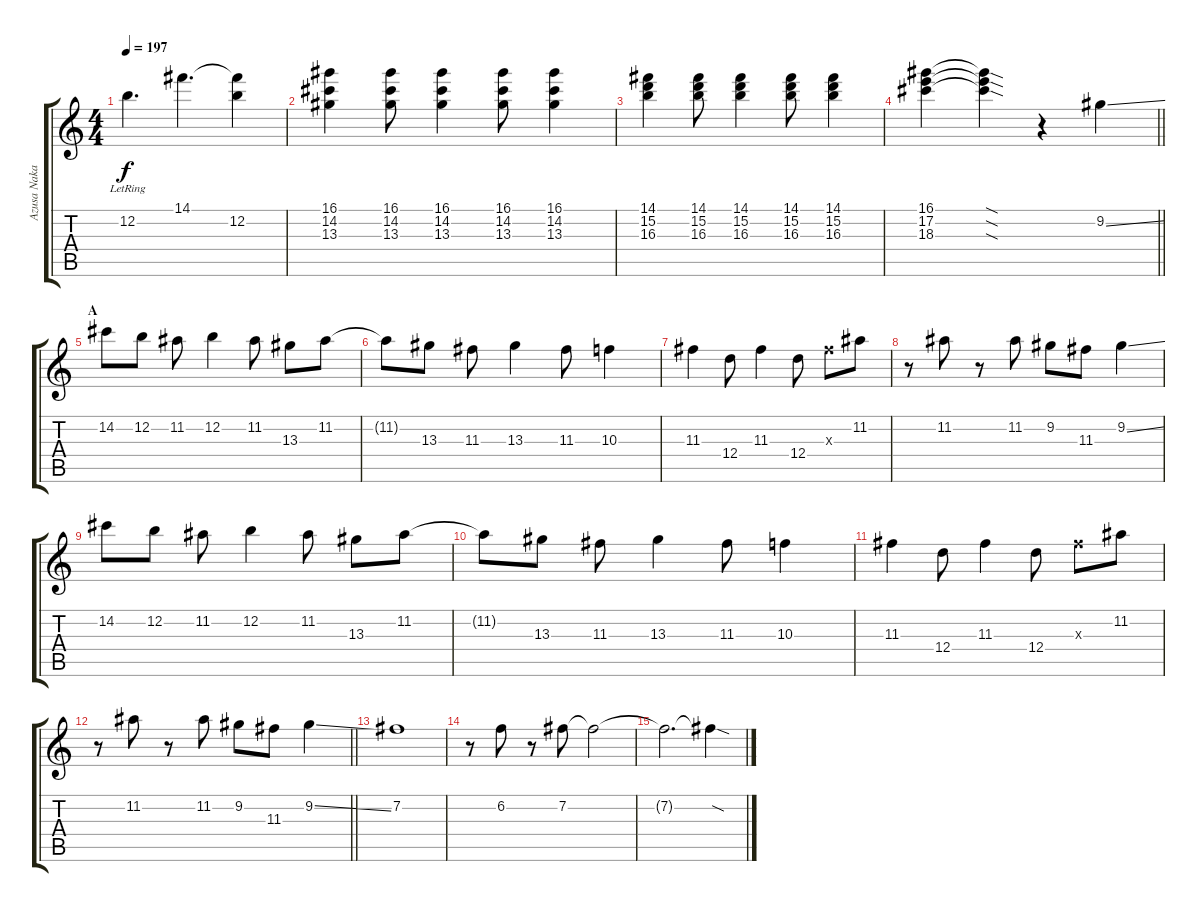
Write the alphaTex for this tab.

\track ("Azusa Nakano" "Azusa Naka") {instrument overdrivenguitar}
\staff {score tabs}
\tuning (E4 B3 G3 D3 A2 E2) {hide}
\ts (4 4)
\tempo 197
\clef g2
\ks c
12.2{lr}.4{d dy f} 14.1.4{d} (14.1{t} 12.2).4 |
(16.1 14.2 13.3).4 (16.1 14.2 13.3).8 (16.1 14.2 13.3).4 (16.1 14.2 13.3).8 (16.1 14.2 13.3).4 |
(14.1 15.2 16.3).4 (14.1 15.2 16.3).8 (14.1 15.2 16.3).4 (14.1 15.2 16.3).8 (14.1 15.2 16.3).4 |
\barLineRight lightlight
(16.1 17.2 18.3).4 (16.1{sod t} 17.2{sod t} 18.3{sod t}).4 r.4 9.2{ss}.4 |
\section ("" "A")
14.2.8 12.2.8 11.2.8 12.2.4 11.2.8 13.3.8 11.2.8 |
11.2{t}.8 13.3.8 11.3.8 13.3.4 11.3.8 10.3.4 |
11.3.4 12.4.8 11.3.4 12.4.8 11.3{x}.8 11.2.8 |
r.8 11.2.8 r.8 11.2.8 9.2.8 11.3.8 9.2{ss}.4 |
14.2.8 12.2.8 11.2.8 12.2.4 11.2.8 13.3.8 11.2.8 |
11.2{t}.8 13.3.8 11.3.8 13.3.4 11.3.8 10.3.4 |
11.3.4 12.4.8 11.3.4 12.4.8 11.3{x}.8 11.2.8 |
\barLineRight lightlight
r.8 11.2.8 r.8 11.2.8 9.2.8 11.3.8 9.2{ss}.4 |
7.2.1 |
r.8 6.2.8 r.8 7.2.8 7.2{t}.2 |
7.2{t}.2{d} 7.2{sod t}.4
